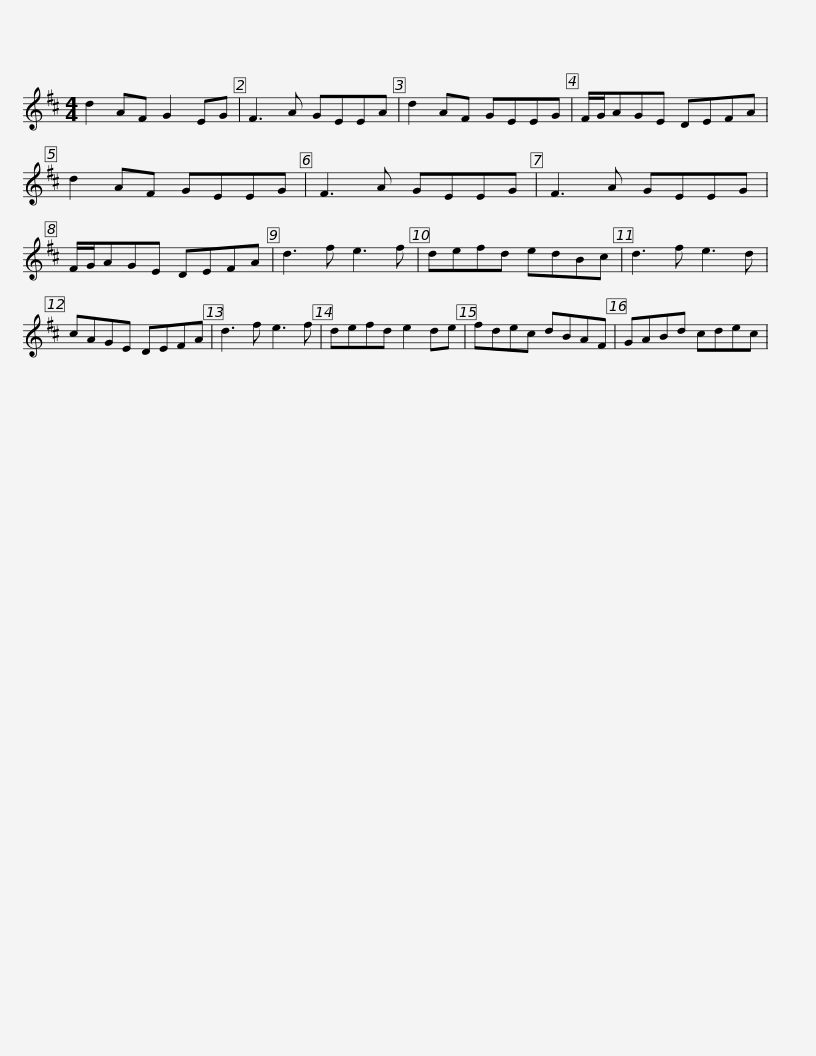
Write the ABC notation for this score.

X:1
L:1/8
M:4/4
I:linebreak $
K:D
V:1 treble
V:1
 d2 AF G2 EG | F3 A GEEA | d2 AF GEEG | F/G/AGE DEFA | d2 AF GEEG | %5
 F3 A GEEG |$ F3 A GEEG | F/G/AGE DEFA | d3 f e3 f | defd edBc | %10
 d3 f e3 d | cAGE DEFA |$ d3 f e3 f | defd e2 de | fdec dBAF | %15
 GABd cdec | %16
